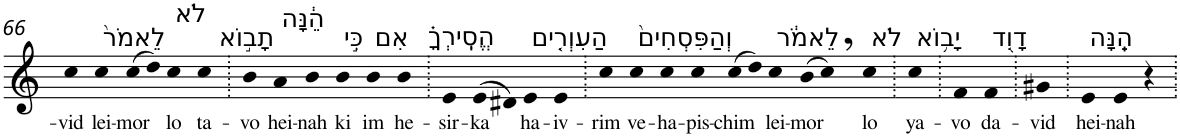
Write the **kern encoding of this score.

**kern	**text
*part1	*part1
*staff1	*staff1
*I"Piano	*
*I'Pno	*
!!LO:PB:g=z
*clefG2	*
*k[]	*
=66	=66
!	!LO:LY:b
4cc	-vid
!LO:TX:a:t=לֵאמֹר֙	!
!	!LO:LY:b
4cc	lei-
!	!LO:LY:b
(>8cc	-mor
8dd)	.
!LO:TX:a:t=לֹא	!
!	!LO:LY:b
4cc	lo
!LO:TX:a:t=תָב֣וֹא	!
!	!LO:LY:b
4cc	ta-
=67.	=67.
!	!LO:LY:b
4b	-vo
!LO:TX:a:t=הֵ֔נָּה	!
!	!LO:LY:b
4a	hei-
!	!LO:LY:b
4b	-nah
!LO:TX:a:t=כִּ֣י	!
!	!LO:LY:b
4b	ki
!LO:TX:a:t=אִם	!
!	!LO:LY:b
4b	im
!LO:TX:a:t=הֱסִֽירְךָ֗	!
!	!LO:LY:b
4b	he-
=68.	=68.
!	!LO:LY:b
4e	-sir-
!	!LO:LY:b
(>8e	-ka
8d#X)	.
!LO:TX:a:t=הַעִוְרִ֤ים	!
!	!LO:LY:b
4e	ha-
!	!LO:LY:b
4e	-iv-
=69.	=69.
!	!LO:LY:b
4cc	-rim
!LO:TX:a:t=וְהַפִּסְחִים֙	!
!	!LO:LY:b
4cc	ve-
!	!LO:LY:b
4cc	-ha-
!	!LO:LY:b
4cc	-pis-
!	!LO:LY:b
(>8cc	-chim
8dd)	.
!LO:TX:a:t=לֵאמֹ֔ר	!
!	!LO:LY:b
4cc	lei-
!	!LO:LY:b
(>8b	-mor
8cc,)	.
!LO:TX:a:t=לֹא	!
!	!LO:LY:b
4cc	lo
=70.	=70.
!LO:TX:a:t=יָב֥וֹא	!
!	!LO:LY:b
4cc	ya-
=71.	=71.
!	!LO:LY:b
4f	-vo
!LO:TX:a:t=דָוִ֖ד	!
!	!LO:LY:b
4f	da-
=72.	=72.
!	!LO:LY:b
4g#X	-vid
=73.	=73.
!LO:TX:a:t=הֵֽנָּה	!
!	!LO:LY:b
4e	hei-
!	!LO:LY:b
4e	-nah
4r	.
=.	=.
*-	*-
